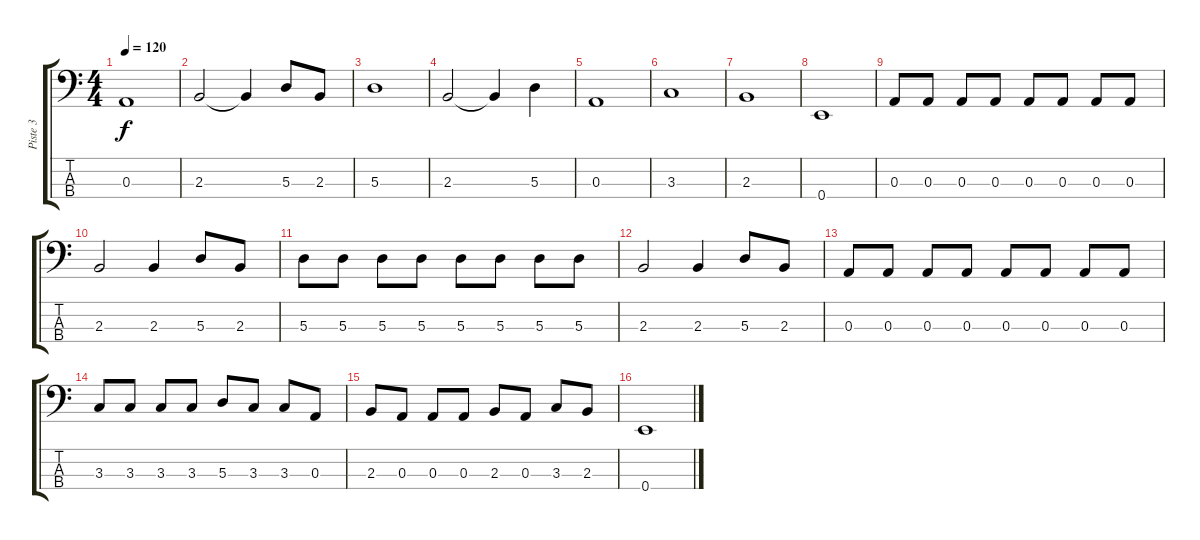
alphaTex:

\track ("Piste 3" "Piste 3") {instrument electricbassfinger}
\staff {score tabs}
\tuning (G2 D2 A1 E1) {hide}
\ts (4 4)
\tempo 120
\clef f4
\ks c
0.3.1{dy f} |
2.3.2 2.3{t}.4 5.3.8 2.3.8 |
5.3.1 |
2.3.2 2.3{t}.4 5.3.4 |
0.3.1 |
3.3.1 |
2.3.1 |
0.4.1 |
0.3.8 0.3.8 0.3.8 0.3.8 0.3.8 0.3.8 0.3.8 0.3.8 |
2.3.2 2.3.4 5.3.8 2.3.8 |
5.3.8 5.3.8 5.3.8 5.3.8 5.3.8 5.3.8 5.3.8 5.3.8 |
2.3.2 2.3.4 5.3.8 2.3.8 |
0.3.8 0.3.8 0.3.8 0.3.8 0.3.8 0.3.8 0.3.8 0.3.8 |
3.3.8 3.3.8 3.3.8 3.3.8 5.3.8 3.3.8 3.3.8 0.3.8 |
2.3.8 0.3.8 0.3.8 0.3.8 2.3.8 0.3.8 3.3.8 2.3.8 |
0.4.1
